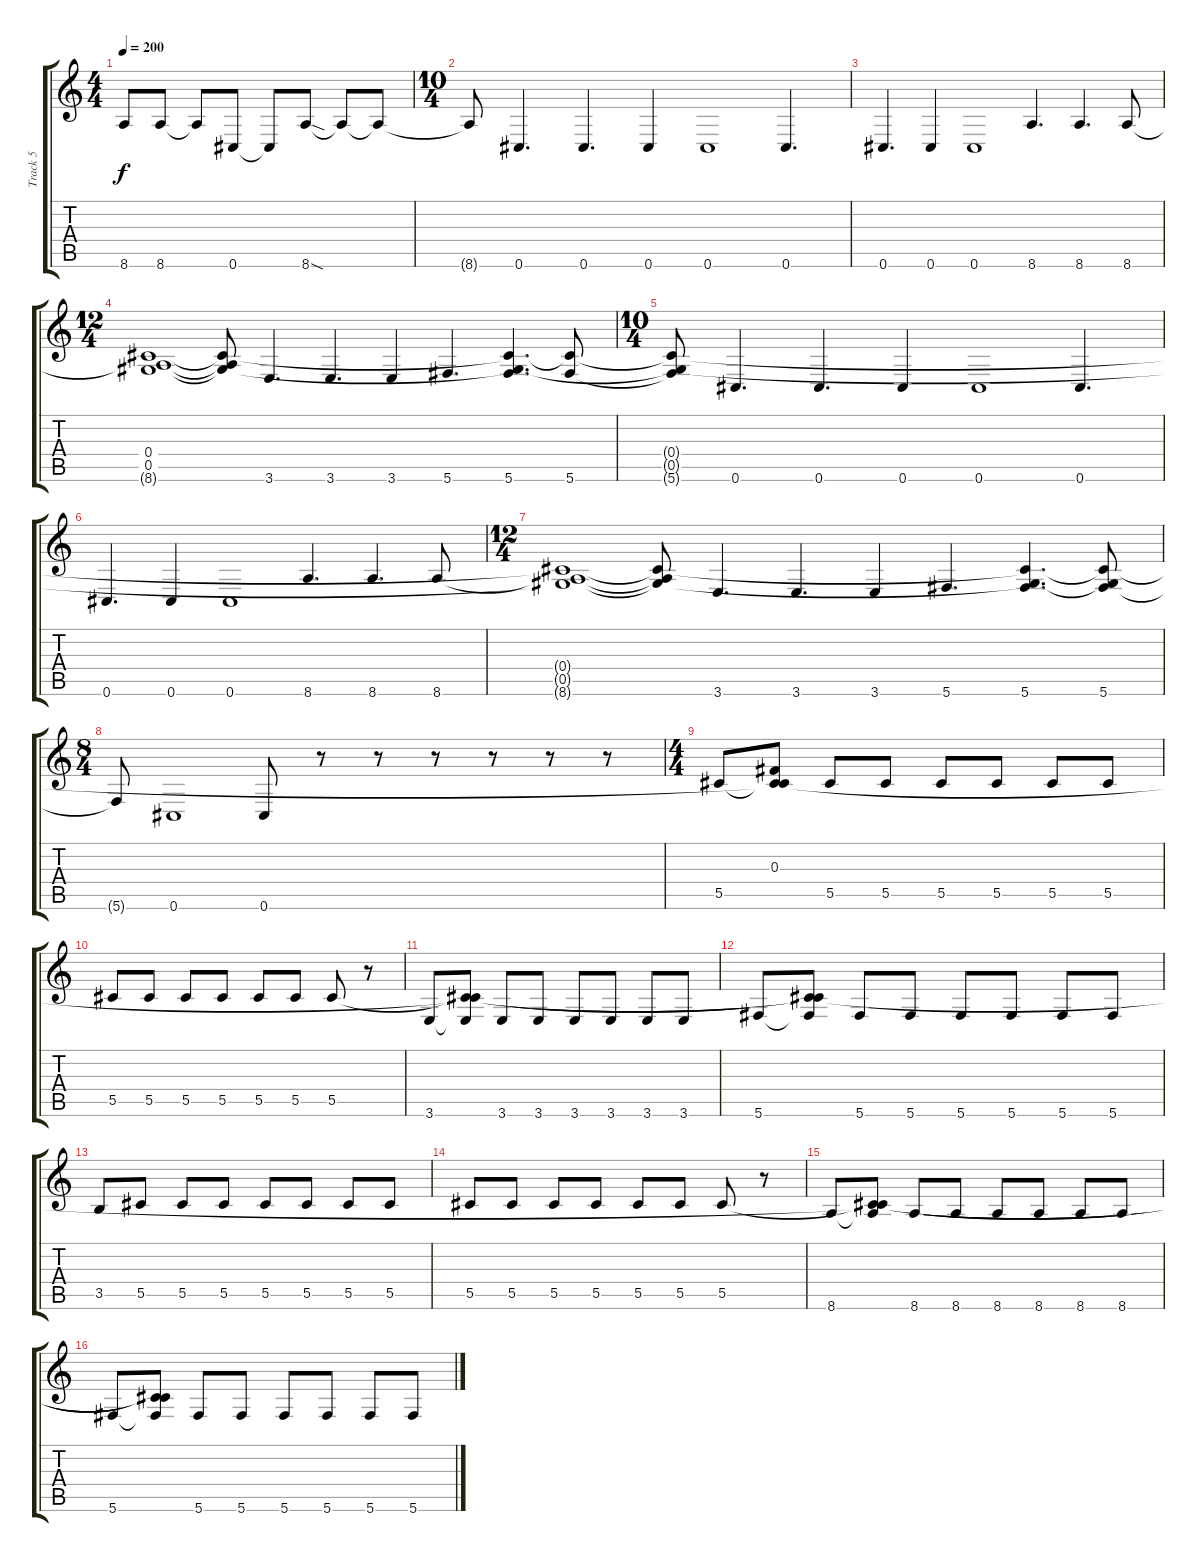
\track ("Track 5" "Track 5") {instrument electricbasspick}
\staff {score tabs}
\tuning (Eb4 Bb3 Gb3 Db3 Ab2 Db2) {hide}
\ts (4 4)
\tempo 200
\clef g2
\ks c
8.6{t}.8{dy f} 8.6.8 8.6{t}.8 0.6.8 0.6{t}.8 8.6{sod}.8 8.6{t}.8 8.6{t}.8 |
\ts (10 4)
8.6{t}.8 0.6.4{d} 0.6.4{d} 0.6.4 0.6.1 0.6.4{d} |
0.6.4{d} 0.6.4 0.6.1 8.6.4{d} 8.6.4{d} 8.6.8 |
\ts (12 4)
(0.4 0.5 8.6{t}).1 (0.4{t} 0.5{t} 8.6{t}).8 3.6.4{d} 3.6.4{d} 3.6.4 5.6.4{d} (0.4{t} 0.5{t} 5.6).4{d} (0.4{t} 5.6).8 |
\ts (10 4)
(0.4{t} 0.5{t} 5.6{t}).8 0.6.4{d} 0.6.4{d} 0.6.4 0.6.1 0.6.4{d} |
0.6.4{d} 0.6.4 0.6.1 8.6.4{d} 8.6.4{d} 8.6.8 |
\ts (12 4)
(0.4{t} 0.5{t} 8.6{t}).1 (0.4{t} 0.5{t} 8.6{t}).8 3.6.4{d} 3.6.4{d} 3.6.4 5.6.4{d} (0.4{t} 0.5{t} 5.6).4{d} (0.4{t} 0.5{t} 5.6).8 |
\ts (8 4)
5.6{t}.8 0.6.1 0.6.8 r.8 r.8 r.8 r.8 r.8 r.8 |
\ts (4 4)
5.5.8 (0.3 0.4{t} 5.5{t}).8 5.5.8 5.5.8 5.5.8 5.5.8 5.5.8 5.5.8 |
5.5.8 5.5.8 5.5.8 5.5.8 5.5.8 5.5.8 5.5.8 r.8 |
3.6.8 (0.4{t} 5.5{t} 3.6{t}).8 3.6.8 3.6.8 3.6.8 3.6.8 3.6.8 3.6.8 |
5.6.8 (0.4{t} 5.5{t} 5.6{t}).8 5.6.8 5.6.8 5.6.8 5.6.8 5.6.8 5.6.8 |
3.5.8 5.5.8 5.5.8 5.5.8 5.5.8 5.5.8 5.5.8 5.5.8 |
5.5.8 5.5.8 5.5.8 5.5.8 5.5.8 5.5.8 5.5.8 r.8 |
8.6.8 (0.4{t} 5.5{t} 8.6{t}).8 8.6.8 8.6.8 8.6.8 8.6.8 8.6.8 8.6.8 |
5.6.8 (0.4{t} 5.5{t} 5.6{t}).8 5.6.8 5.6.8 5.6.8 5.6.8 5.6.8 5.6.8
